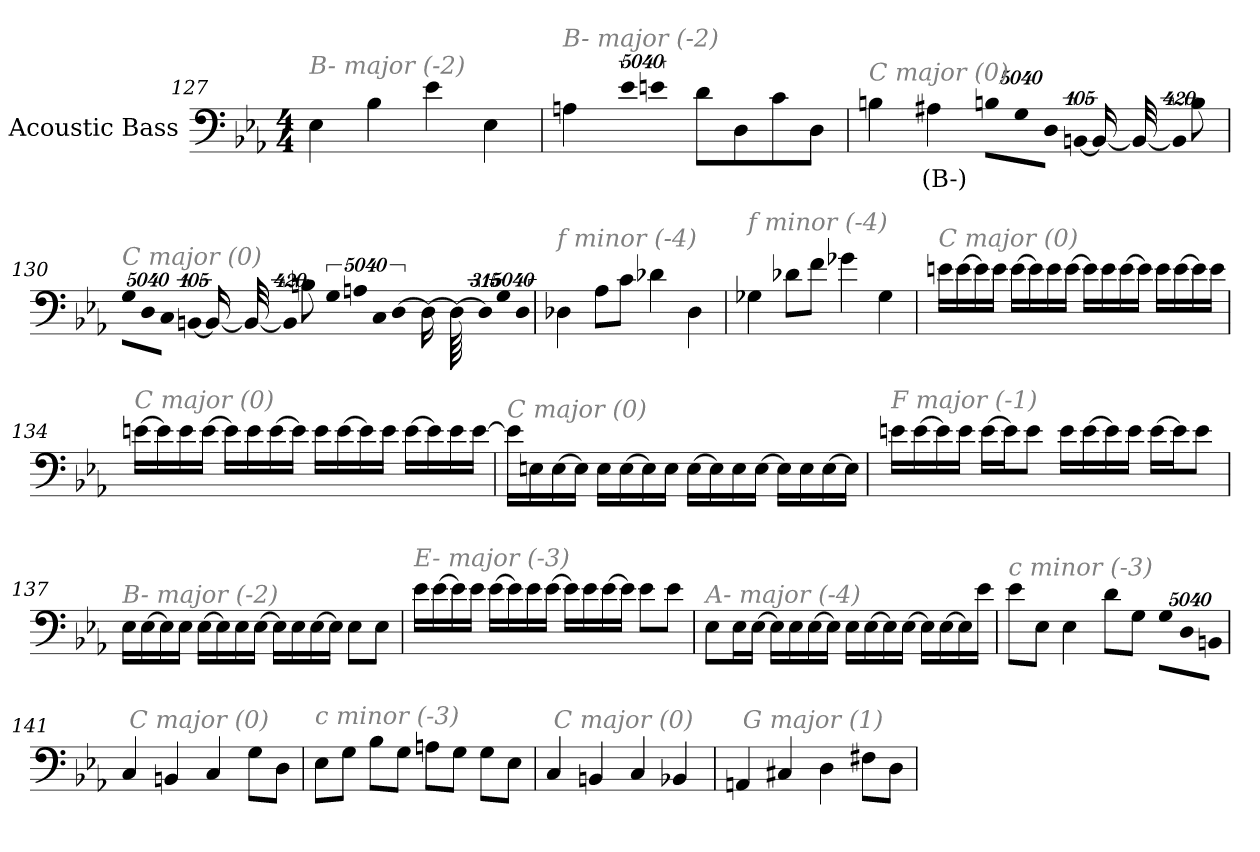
**kern	**text
*part1	*part1
*staff1	*staff1
*I"Acoustic Bass	*
*clefF4	*
*ITrd7c12	*
*k[b-e-a-]	*
*E-:	*
*M4/4	*
=127	=127
!LO:TX:i:color=#808080:t=B- major (-2)	!
4EE-	.
4BB-	.
4E-	.
4EE-	.
=128	=128
!LO:TX:i:color=#808080:t=B- major (-2)	!
4AAn	.
!LO:N:vis=8	!
40320%3347E-	.
!LO:N:vis=4	!
20160%3347En	.
8DL	.
8DD	.
8C	.
8DDJ	.
=129	=129
!LO:TX:i:color=#808080:t=C major (0)	!
4BBn	.
4AA#Xi	(B-)
!LO:N:vis=8	!
40320%3347BBnL	.
!LO:N:vis=8	!
40320%3347GG	.
!LO:N:vis=8	!
40320%3347DDJ	.
!LO:N:vis=1024	!
[13440%13BBBnL	.
16BBBL_	.
32BBBL_	.
!LO:N:vis=1024%31	!
13440%407BBBL]	.
8BBJ	.
=130	=130
!LO:TX:i:color=#808080:t=C major (0)	!
!LO:N:vis=8	!
40320%3347GGL	.
!LO:N:vis=8	!
40320%3347DD	.
!LO:N:vis=8	!
40320%3347CCJ	.
!LO:N:vis=1024	!
[13440%13BBBnL	.
16BBBL_	.
32BBBL_	.
!LO:N:vis=1024%31	!
13440%407BBBL]	.
8BBnJ	.
!LO:N:vis=8	!
40320%3347GGL	.
!LO:N:vis=8	!
40320%3347AAn	.
!LO:N:vis=8	!
40320%3347CCJ	.
!LO:N:vis=1024	!
[13440%13DDL	.
16DDL_	.
64DDL_	.
!LO:N:vis=256	!
20160%79DDL]	.
!LO:N:vis=8	!
40320%3347GG	.
!LO:N:vis=8	!
40320%3347DDJ	.
=131	=131
!LO:TX:i:color=#808080:t=f minor (-4)	!
4DD-X	.
8AA-L	.
8CJ	.
4D-X	.
4DD-	.
=132	=132
!LO:TX:i:color=#808080:t=f minor (-4)	!
4GG-X	.
8D-XL	.
8FJ	.
4G-X	.
4GG-	.
=133	=133
!LO:TX:i:color=#808080:t=C major (0)	!
16EnL	.
[16E	.
16E]	.
16EJ	.
[16EL	.
16E]	.
16E	.
[16EJ	.
16EL]	.
16E	.
[16E	.
16EJ]	.
16EL	.
[16E	.
16E]	.
16EJ	.
=134	=134
!LO:TX:i:color=#808080:t=C major (0)	!
[16EnL	.
16E]	.
16E	.
[16EJ	.
16EL]	.
16E	.
[16E	.
16EJ]	.
16EL	.
[16E	.
16E]	.
16EJ	.
[16EL	.
16E]	.
16E	.
[16EJ	.
=135	=135
!LO:TX:i:color=#808080:t=C major (0)	!
16EnL]	.
16EEn	.
[16EE	.
16EEJ]	.
16EEL	.
[16EE	.
16EE]	.
16EEJ	.
[16EEL	.
16EE]	.
16EE	.
[16EEJ	.
16EEL]	.
16EE	.
[16EE	.
16EEJ]	.
=136	=136
!LO:TX:i:color=#808080:t=F major (-1)	!
16EnL	.
[16E	.
16E]	.
16EJ	.
[16EL	.
16E]	.
8EJ	.
16EL	.
[16E	.
16E]	.
16EJ	.
[16EL	.
16E]	.
8EJ	.
=137	=137
!LO:TX:i:color=#808080:t=B- major (-2)	!
16EE-L	.
[16EE-	.
16EE-]	.
16EE-J	.
[16EE-L	.
16EE-]	.
16EE-	.
[16EE-J	.
16EE-L]	.
16EE-	.
[16EE-	.
16EE-J]	.
8EE-L	.
8EE-J	.
=138	=138
!LO:TX:i:color=#808080:t=E- major (-3)	!
16E-L	.
[16E-	.
16E-]	.
16E-J	.
[16E-L	.
16E-]	.
16E-	.
[16E-J	.
16E-L]	.
16E-	.
[16E-	.
16E-J]	.
8E-L	.
8E-J	.
=139	=139
!LO:TX:i:color=#808080:t=A- major (-4)	!
8EE-L	.
16EE-	.
[16EE-J	.
16EE-L]	.
16EE-	.
[16EE-	.
16EE-J]	.
16EE-L	.
[16EE-	.
16EE-]	.
[16EE-J	.
16EE-L]	.
[16EE-	.
16EE-]	.
16E-J	.
=140	=140
!LO:TX:i:color=#808080:t=c minor (-3)	!
8E-L	.
8EE-J	.
4EE-	.
8DL	.
8GGJ	.
!LO:N:vis=8	!
40320%3347GGL	.
!LO:N:vis=8	!
40320%3347DD	.
!LO:N:vis=8	!
40320%3347BBBnJ	.
=141	=141
!LO:TX:i:color=#808080:t=C major (0)	!
4CC	.
4BBBn	.
4CC	.
8GGL	.
8DDJ	.
=142	=142
!LO:TX:i:color=#808080:t=c minor (-3)	!
8EE-L	.
8GGJ	.
8BB-L	.
8GGJ	.
8AAnL	.
8GGJ	.
8GGL	.
8EE-J	.
=143	=143
!LO:TX:i:color=#808080:t=C major (0)	!
4CC	.
4BBBn	.
4CC	.
4BBB-X	.
=144	=144
!LO:TX:i:color=#808080:t=G major (1)	!
4AAAn	.
4CC#X	.
4DD	.
8FF#XL	.
8DDJ	.
=	=
*-	*-
